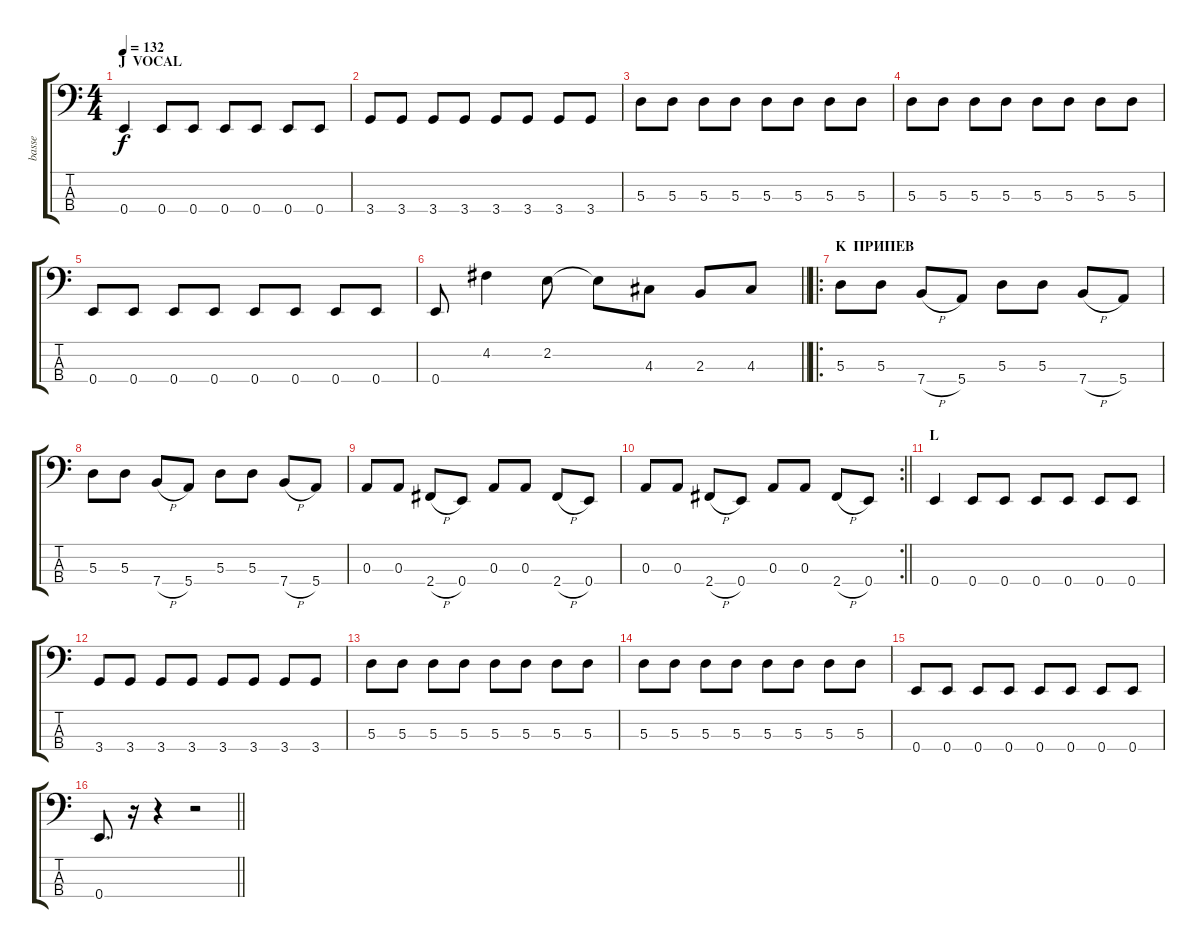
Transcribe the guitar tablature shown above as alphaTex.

\track ("basse" "basse") {instrument synthbass2}
\staff {score tabs}
\tuning (G2 D2 A1 E1) {hide}
\ts (4 4)
\section ("" "J  VOCAL")
\tempo 132
\clef f4
\ks c
0.4.4{dy f} 0.4.8 0.4.8 0.4.8 0.4.8 0.4.8 0.4.8 |
3.4.8 3.4.8 3.4.8 3.4.8 3.4.8 3.4.8 3.4.8 3.4.8 |
5.3.8 5.3.8 5.3.8 5.3.8 5.3.8 5.3.8 5.3.8 5.3.8 |
5.3.8 5.3.8 5.3.8 5.3.8 5.3.8 5.3.8 5.3.8 5.3.8 |
0.4.8 0.4.8 0.4.8 0.4.8 0.4.8 0.4.8 0.4.8 0.4.8 |
\barLineRight lightlight
0.4.8 4.2.4 2.2.8 2.2{t}.8 4.3.8 2.3.8 4.3.8 |
\ro
\section ("" "K  ПРИПЕВ")
5.3.8 5.3.8 7.4{h}.8 5.4.8 5.3.8 5.3.8 7.4{h}.8 5.4.8 |
5.3.8 5.3.8 7.4{h}.8 5.4.8 5.3.8 5.3.8 7.4{h}.8 5.4.8 |
0.3.8 0.3.8 2.4{h}.8 0.4.8 0.3.8 0.3.8 2.4{h}.8 0.4.8 |
\rc 2
\barLineRight lightlight
0.3.8 0.3.8 2.4{h}.8 0.4.8 0.3.8 0.3.8 2.4{h}.8 0.4.8 |
\section ("" "L")
0.4.4 0.4.8 0.4.8 0.4.8 0.4.8 0.4.8 0.4.8 |
3.4.8 3.4.8 3.4.8 3.4.8 3.4.8 3.4.8 3.4.8 3.4.8 |
5.3.8 5.3.8 5.3.8 5.3.8 5.3.8 5.3.8 5.3.8 5.3.8 |
5.3.8 5.3.8 5.3.8 5.3.8 5.3.8 5.3.8 5.3.8 5.3.8 |
0.4.8 0.4.8 0.4.8 0.4.8 0.4.8 0.4.8 0.4.8 0.4.8 |
\barLineRight lightlight
0.4.8{d} r.16 r.4 r.2
